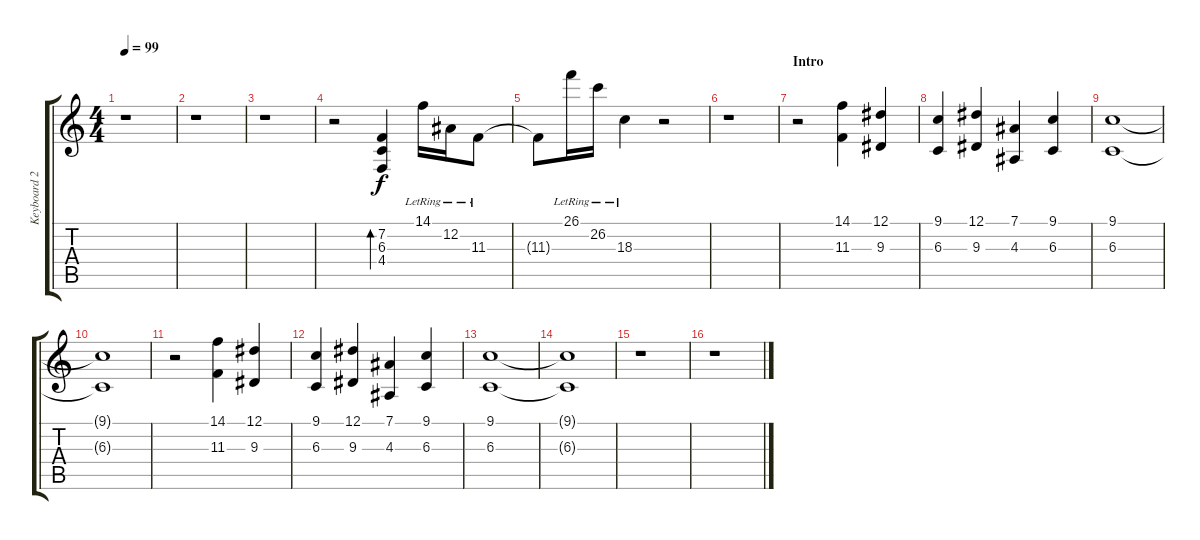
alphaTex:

\track ("Keyboard 2" "Keyboard 2") {instrument brightacousticpiano}
\staff {score tabs}
\tuning (Eb4 Bb3 Gb3 Db3 Ab2 Eb2) {hide}
\ts (4 4)
\tempo 99
\clef g2
\ks c
r.1{dy f instrument brightacousticpiano} |
r.1 |
r.1 |
r.2 (7.2 6.3 4.4).4{bd 120} 14.1{lr}.16 12.2{lr}.16 11.3{lr}.8 |
11.3{t}.8 26.1{lr}.16 26.2{lr}.16 18.3{lr}.4 r.2 |
r.1 |
\section ("" "Intro")
r.2{instrument stringensemble1} (14.1 11.3).4 (12.1 9.3).4 |
(9.1 6.3).4 (12.1 9.3).4 (7.1 4.3).4 (9.1 6.3).4 |
(9.1 6.3).1 |
(9.1{t} 6.3{t}).1 |
r.2 (14.1 11.3).4 (12.1 9.3).4 |
(9.1 6.3).4 (12.1 9.3).4 (7.1 4.3).4 (9.1 6.3).4 |
(9.1 6.3).1 |
(9.1{t} 6.3{t}).1{volume 0} |
\section ("" "")
r.1 |
r.1
